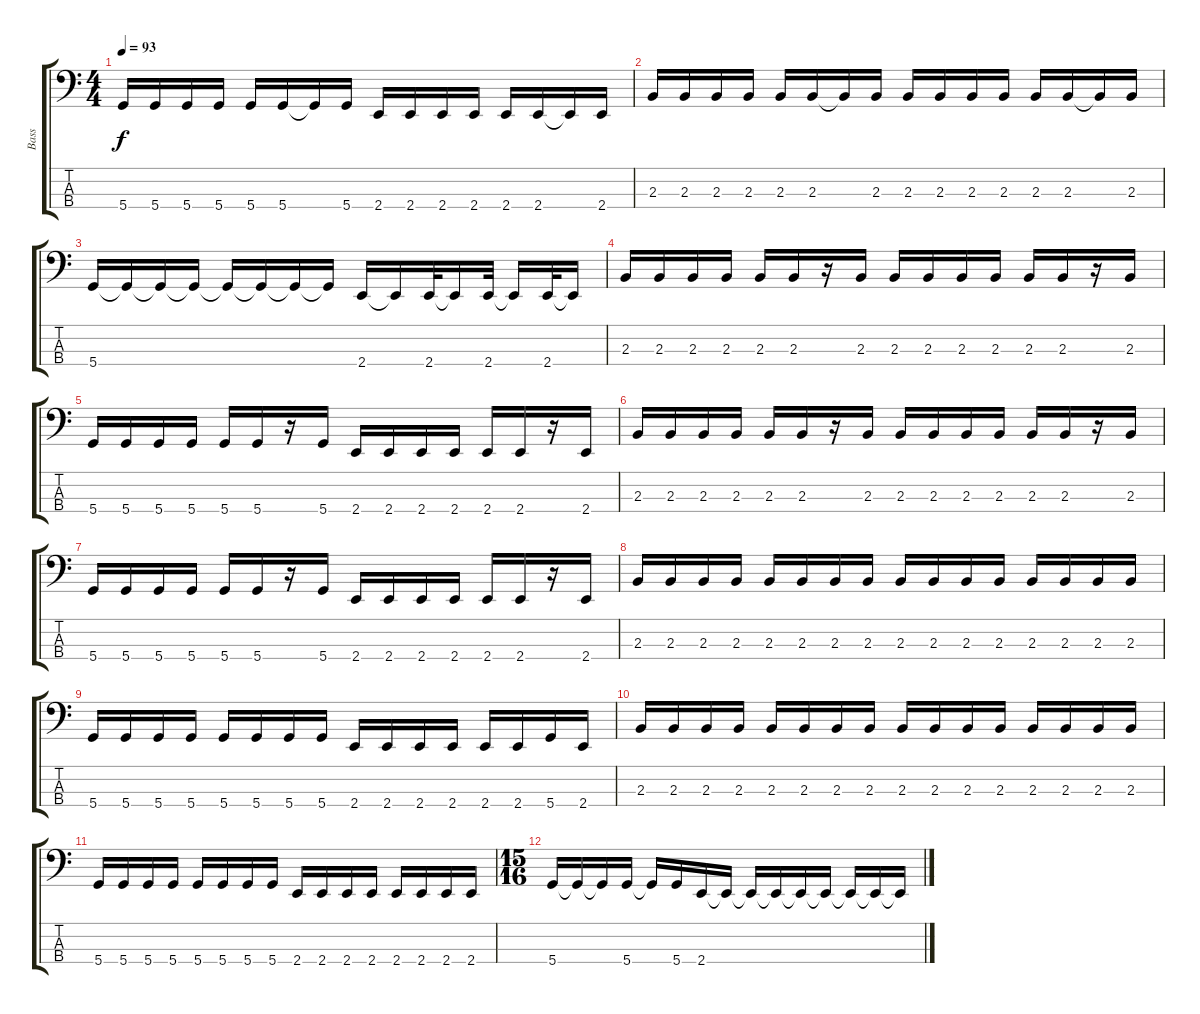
\track ("Bass" "Bass") {instrument electricbasspick}
\staff {score tabs}
\tuning (G2 D2 A1 D1) {hide}
\ts (4 4)
\tempo 93
\clef f4
\ks c
5.4.16{dy f} 5.4.16 5.4.16 5.4.16 5.4.16 5.4.16 5.4{t}.16 5.4.16 2.4.16 2.4.16 2.4.16 2.4.16 2.4.16 2.4.16 2.4{t}.16 2.4.16 |
2.3.16 2.3.16 2.3.16 2.3.16 2.3.16 2.3.16 2.3{t}.16 2.3.16 2.3.16 2.3.16 2.3.16 2.3.16 2.3.16 2.3.16 2.3{t}.16 2.3.16 |
5.4.16 5.4{t}.16 5.4{t}.16 5.4{t}.16 5.4{t}.16 5.4{t}.16 5.4{t}.16 5.4{t}.16 2.4.16 2.4{t}.16 2.4.32 2.4{t}.16 2.4.32 2.4{t}.16 2.4.32 2.4{t}.16 |
2.3.16 2.3.16 2.3.16 2.3.16 2.3.16 2.3.16 r.16 2.3.16 2.3.16 2.3.16 2.3.16 2.3.16 2.3.16 2.3.16 r.16 2.3.16 |
5.4.16 5.4.16 5.4.16 5.4.16 5.4.16 5.4.16 r.16 5.4.16 2.4.16 2.4.16 2.4.16 2.4.16 2.4.16 2.4.16 r.16 2.4.16 |
2.3.16 2.3.16 2.3.16 2.3.16 2.3.16 2.3.16 r.16 2.3.16 2.3.16 2.3.16 2.3.16 2.3.16 2.3.16 2.3.16 r.16 2.3.16 |
5.4.16 5.4.16 5.4.16 5.4.16 5.4.16 5.4.16 r.16 5.4.16 2.4.16 2.4.16 2.4.16 2.4.16 2.4.16 2.4.16 r.16 2.4.16 |
2.3.16 2.3.16 2.3.16 2.3.16 2.3.16 2.3.16 2.3.16 2.3.16 2.3.16 2.3.16 2.3.16 2.3.16 2.3.16 2.3.16 2.3.16 2.3.16 |
5.4.16 5.4.16 5.4.16 5.4.16 5.4.16 5.4.16 5.4.16 5.4.16 2.4.16 2.4.16 2.4.16 2.4.16 2.4.16 2.4.16 5.4.16 2.4.16 |
2.3.16 2.3.16 2.3.16 2.3.16 2.3.16 2.3.16 2.3.16 2.3.16 2.3.16 2.3.16 2.3.16 2.3.16 2.3.16 2.3.16 2.3.16 2.3.16 |
5.4.16 5.4.16 5.4.16 5.4.16 5.4.16 5.4.16 5.4.16 5.4.16 2.4.16 2.4.16 2.4.16 2.4.16 2.4.16 2.4.16 2.4.16 2.4.16 |
\ts (15 16)
5.4.16 5.4{t}.16 5.4{t}.16 5.4.16 5.4{t}.16 5.4.16 2.4.16 2.4{t}.16 2.4{t}.16 2.4{t}.16 2.4{t}.16 2.4{t}.16 2.4{t}.16 2.4{t}.16 2.4{t}.16
